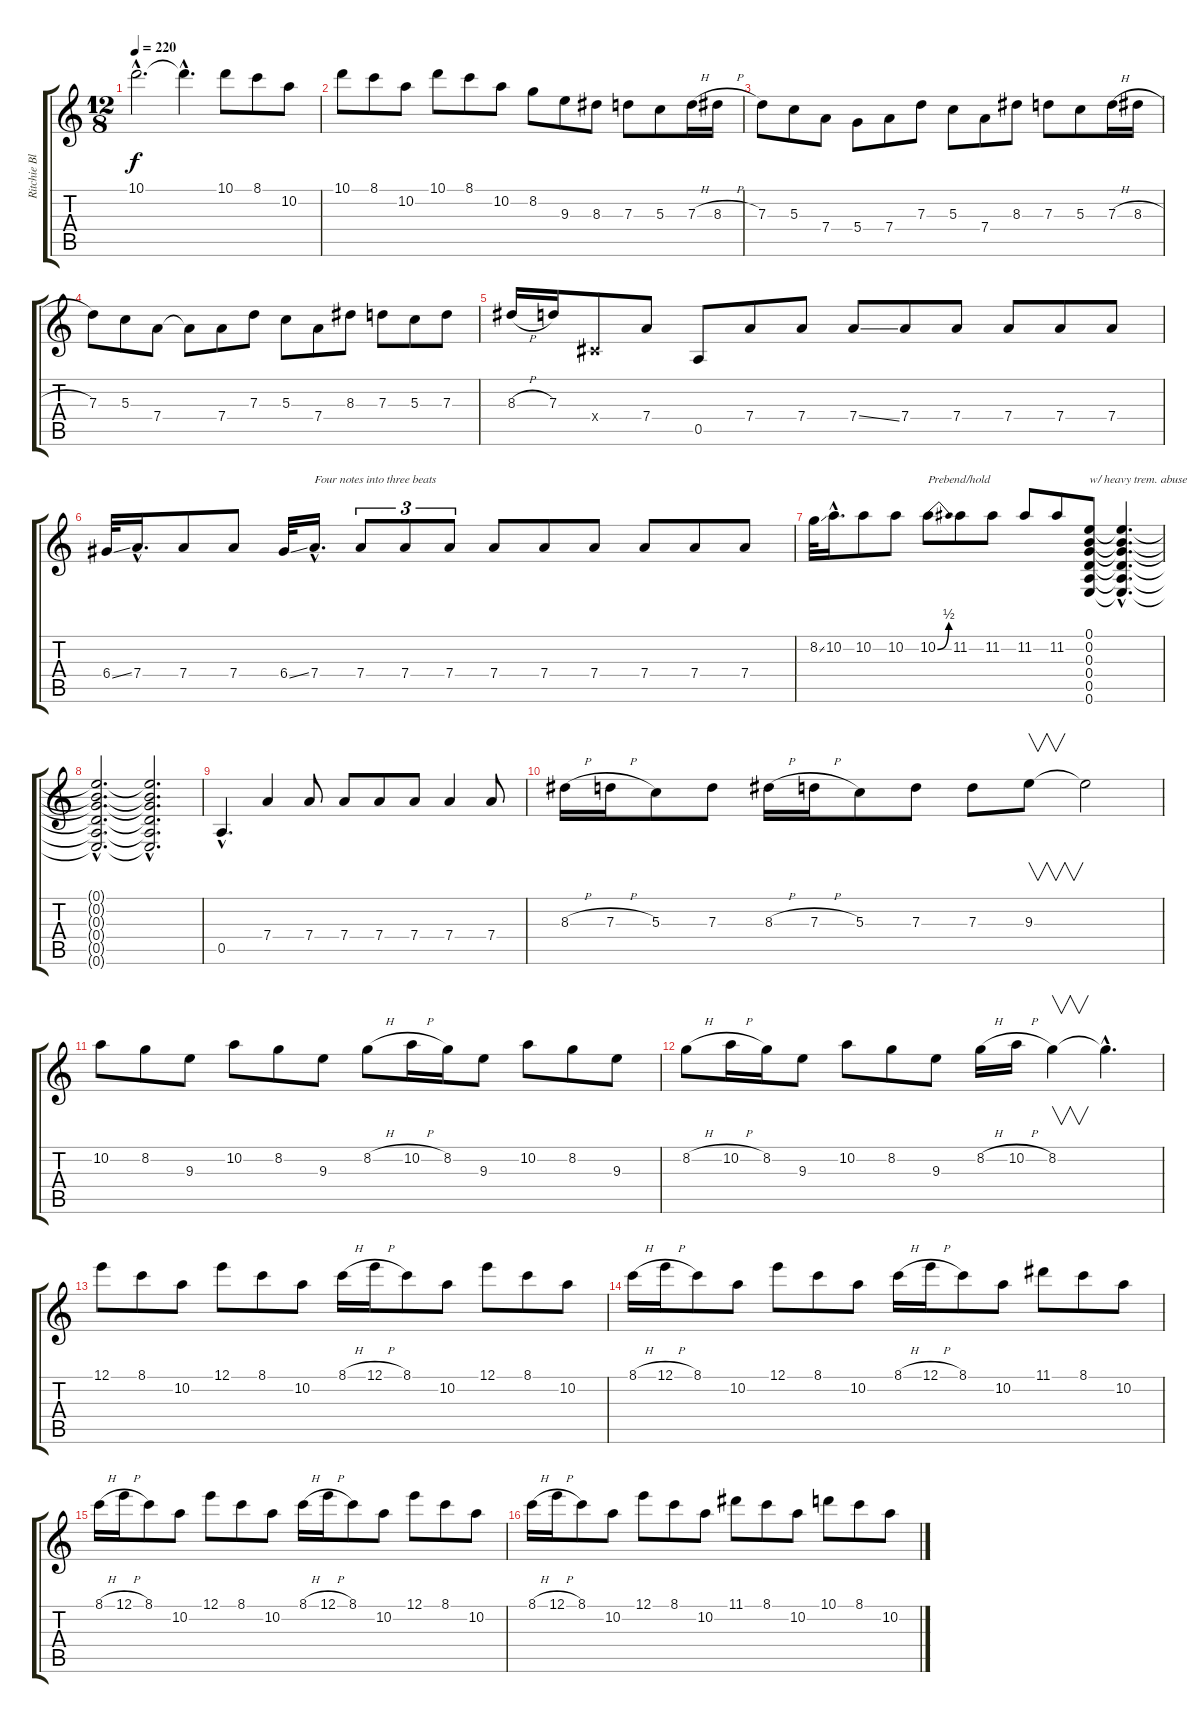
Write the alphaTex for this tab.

\track ("Ritchie Blackmore" "Ritchie Bl") {instrument overdrivenguitar}
\staff {score tabs}
\tuning (E4 B3 G3 D3 A2 E2) {hide}
\ts (12 8)
\tempo 220
\clef g2
\ks c
10.1{hac t}.2{d dy f} 10.1{hac t}.4{d} 10.1.8 8.1.8 10.2.8 |
10.1.8 8.1.8 10.2.8 10.1.8 8.1.8 10.2.8 8.2.8 9.3.8 8.3.8 7.3.8 5.3.8 7.3{h}.16 8.3{h}.16 |
7.3.8 5.3.8 7.4.8 5.4.8 7.4.8 7.3.8 5.3.8 7.4.8 8.3.8 7.3.8 5.3.8 7.3{h}.16 8.3{h}.16 |
7.3.8 5.3.8 7.4.8 7.4{t}.8 7.4.8 7.3.8 5.3.8 7.4.8 8.3.8 7.3.8 5.3.8 7.3.8 |
8.3{h}.16 7.3.16 -1.4{x}.8 7.4.8 0.5.8 7.4.8 7.4.8 7.4{ss}.8 7.4.8 7.4.8 7.4.8 7.4.8 7.4.8 |
6.4{ss}.32 7.4{hac}.16{d} 7.4.8 7.4.8 6.4{ss}.32 7.4{hac}.16{d txt "Four notes into three beats"} 7.4.8{tu (3 2)} 7.4.8{tu (3 2)} 7.4.8{tu (3 2)} 7.4.8 7.4.8 7.4.8 7.4.8 7.4.8 7.4.8 |
8.2{ss}.32 10.2{hac}.16{d} 10.2.8 10.2.8 10.2{be (bend 0 0 60 2)}.8{txt "Prebend/hold"} 11.2.8 11.2.8 11.2.8 11.2.8 (0.1 0.2 0.3 0.4 0.5 0.6).8{txt "w/ heavy trem. abuse"} (0.1{hac t} 0.2{hac t} 0.3{hac t} 0.4{hac t} 0.5{hac t} 0.6{hac t}).4{d} |
(0.1{hac t} 0.2{hac t} 0.3{hac t} 0.4{hac t} 0.5{hac t} 0.6{hac t}).2{d} (0.1{hac t} 0.2{hac t} 0.3{hac t} 0.4{hac t} 0.5{hac t} 0.6{hac t}).2{d} |
0.5{hac}.4{d} 7.4.4 7.4.8 7.4.8 7.4.8 7.4.8 7.4.4 7.4.8 |
8.3{h}.16 7.3{h}.16 5.3.8 7.3.8 8.3{h}.16 7.3{h}.16 5.3.8 7.3.8 7.3.8 9.3.8{v} 9.3{t}.2 |
10.2.8 8.2.8 9.3.8 10.2.8 8.2.8 9.3.8 8.2{h}.8 10.2{h}.16 8.2.16 9.3.8 10.2.8 8.2.8 9.3.8 |
8.2{h}.8 10.2{h}.16 8.2.16 9.3.8 10.2.8 8.2.8 9.3.8 8.2{h}.16 10.2{h}.16 8.2.4{v} 8.2{hac t}.4{d} |
12.1.8 8.1.8 10.2.8 12.1.8 8.1.8 10.2.8 8.1{h}.16 12.1{h}.16 8.1.8 10.2.8 12.1.8 8.1.8 10.2.8 |
8.1{h}.16 12.1{h}.16 8.1.8 10.2.8 12.1.8 8.1.8 10.2.8 8.1{h}.16 12.1{h}.16 8.1.8 10.2.8 11.1.8 8.1.8 10.2.8 |
8.1{h}.16 12.1{h}.16 8.1.8 10.2.8 12.1.8 8.1.8 10.2.8 8.1{h}.16 12.1{h}.16 8.1.8 10.2.8 12.1.8 8.1.8 10.2.8 |
8.1{h}.16 12.1{h}.16 8.1.8 10.2.8 12.1.8 8.1.8 10.2.8 11.1.8 8.1.8 10.2.8 10.1.8 8.1.8 10.2.8
